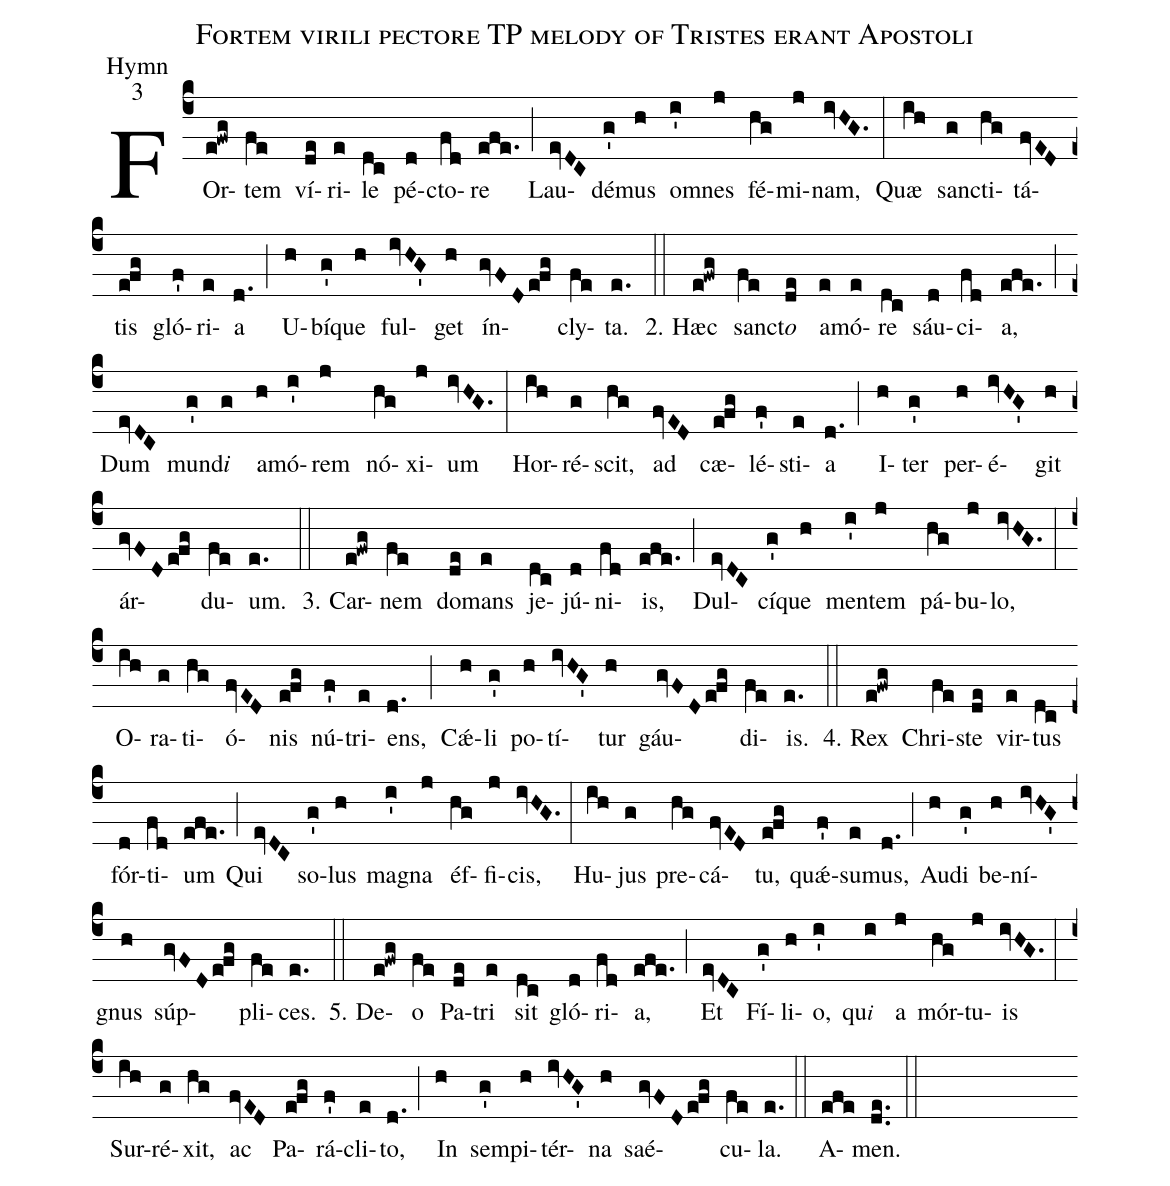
name:Fortem virili pectore TP melody of Tristes erant Apostoli;
office-part: Hymn;
mode: 3;
%%
(c4) FOr(e!fwg)tem(fe) ví(de)ri(e)le(dc) pé(d)cto(fd)re(efe.) (;) Lau(evDC)dé(g')mus(h) o(i')mnes(j) fé(hg)mi(j)nam,(ivHG.) (:) Quæ(ih) san(g)cti(hg)tá(fvED)tis(efg) gló(f')ri(e)a(d.) (;) U(h)bí(g')que(h) ful(ivHG')get(h) ín(gvFDefg)cly(fe)ta.(e.) (::)
2. Hæc(e!fwg) san(fe)ct<i>o</i>(de) a(e)mó(e)re(dc) sáu(d)ci(fd)a,(efe.) (;) Dum(evDC) mun(g')d<i>i</i>(g) a(h)mó(i')rem(j) nó(hg)xi(j)um(ivHG.) (:) Hor(ih)ré(g)scit,(hg) ad(fvED) cæ(efg)lé(f')sti(e)a(d.) (;) I(h)ter(g') per(h)é(ivHG')git(h) ár(gvFDefg)du(fe)um.(e.) (::)
3. Car(e!fwg)nem(fe) do(de)mans(e) je(dc)jú(d)ni(fd)is,(efe.) (;) Dul(evDC)cí(g')que(h) men(i')tem(j) pá(hg)bu(j)lo,(ivHG.) (:) O(ih)ra(g)ti(hg)ó(fvED)nis(efg) nú(f')tri(e)ens,(d.) (;) Cǽ(h)li(g') po(h)tí(ivHG')tur(h) gáu(gvFDefg)di(fe)is.(e.) (::)
4. Rex(e!fwg) Chri(fe)ste(de) vir(e)tus(dc) fór(d)ti(fd)um(efe.) (;) Qui(evDC) so(g')lus(h) ma(i')gna(j) éf(hg)fi(j)cis,(ivHG.) (:) Hu(ih)jus(g) pre(hg)cá(fvED)tu,(efg) quǽ(f')su(e)mus,(d.) (;) Au(h)di(g') be(h)ní(ivHG')gnus(h) súp(gvFDefg)pli(fe)ces.(e.) (::)
5. De(e!fwg)o(fe) Pa(de)tri(e) sit(dc) gló(d)ri(fd)a,(efe.) (;) Et(evDC) Fí(g')li(h)o,(i') qu{<e>i</e>}(i) a(j) mór(hg)tu(j)is(ivHG.) (:) Sur(ih)ré(g)xit,(hg) ac(fvED) Pa(efg)rá(f')cli(e)to,(d.) (;) In(h) sem(g')pi(h)tér(ivHG')na(h) saé(gvFDefg)cu(fe)la.(e.) (::)
A(efe)men.(de..) (::)
